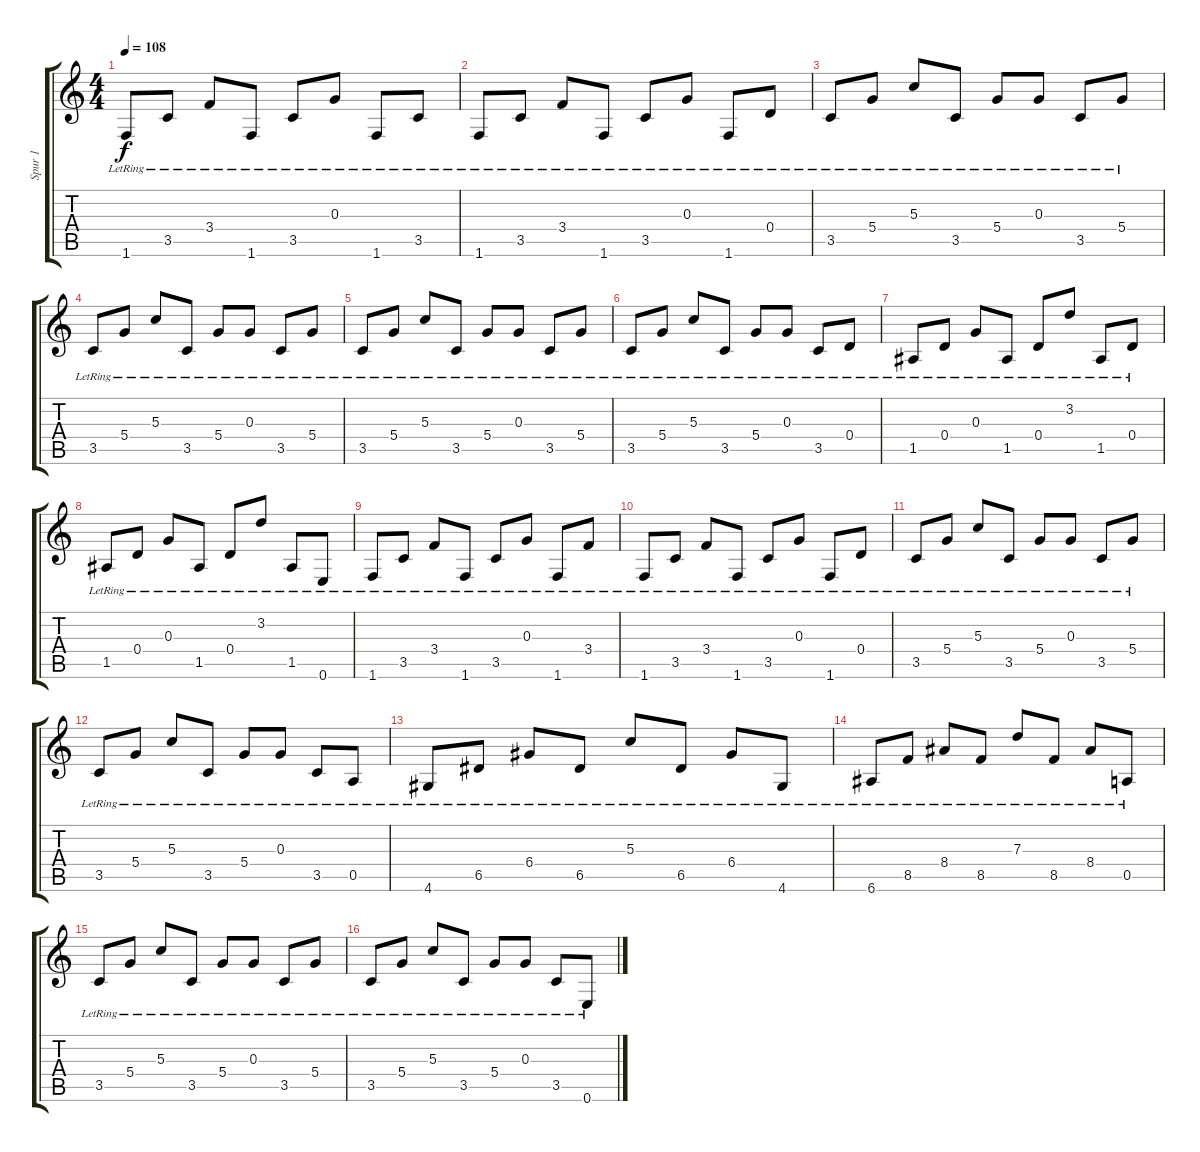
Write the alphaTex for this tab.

\track ("Spur 1" "Spur 1") {instrument electricguitarclean}
\staff {score tabs}
\tuning (E4 B3 G3 D3 A2 E2) {hide}
\ts (4 4)
\tempo 108
\clef g2
\ks c
1.6{lr}.8{dy f} 3.5{lr}.8 3.4{lr}.8 1.6{lr}.8 3.5{lr}.8 0.3{lr}.8 1.6{lr}.8 3.5{lr}.8 |
1.6{lr}.8 3.5{lr}.8 3.4{lr}.8 1.6{lr}.8 3.5{lr}.8 0.3{lr}.8 1.6{lr}.8 0.4{lr}.8 |
3.5{lr}.8 5.4{lr}.8 5.3{lr}.8 3.5{lr}.8 5.4{lr}.8 0.3{lr}.8 3.5{lr}.8 5.4{lr}.8 |
3.5{lr}.8 5.4{lr}.8 5.3{lr}.8 3.5{lr}.8 5.4{lr}.8 0.3{lr}.8 3.5{lr}.8 5.4{lr}.8 |
3.5{lr}.8 5.4{lr}.8 5.3{lr}.8 3.5{lr}.8 5.4{lr}.8 0.3{lr}.8 3.5{lr}.8 5.4{lr}.8 |
3.5{lr}.8 5.4{lr}.8 5.3{lr}.8 3.5{lr}.8 5.4{lr}.8 0.3{lr}.8 3.5{lr}.8 0.4{lr}.8 |
1.5{lr}.8 0.4{lr}.8 0.3{lr}.8 1.5{lr}.8 0.4{lr}.8 3.2{lr}.8 1.5{lr}.8 0.4{lr}.8 |
1.5{lr}.8 0.4{lr}.8 0.3{lr}.8 1.5{lr}.8 0.4{lr}.8 3.2{lr}.8 1.5{lr}.8 0.6{lr}.8 |
1.6{lr}.8 3.5{lr}.8 3.4{lr}.8 1.6{lr}.8 3.5{lr}.8 0.3{lr}.8 1.6{lr}.8 3.4{lr}.8 |
1.6{lr}.8 3.5{lr}.8 3.4{lr}.8 1.6{lr}.8 3.5{lr}.8 0.3{lr}.8 1.6{lr}.8 0.4{lr}.8 |
3.5{lr}.8 5.4{lr}.8 5.3{lr}.8 3.5{lr}.8 5.4{lr}.8 0.3{lr}.8 3.5{lr}.8 5.4{lr}.8 |
3.5{lr}.8 5.4{lr}.8 5.3{lr}.8 3.5{lr}.8 5.4{lr}.8 0.3{lr}.8 3.5{lr}.8 0.5{lr}.8 |
4.6{lr}.8 6.5{lr}.8 6.4{lr}.8 6.5{lr}.8 5.3{lr}.8 6.5{lr}.8 6.4{lr}.8 4.6{lr}.8 |
6.6{lr}.8 8.5{lr}.8 8.4{lr}.8 8.5{lr}.8 7.3{lr}.8 8.5{lr}.8 8.4{lr}.8 0.5{lr}.8 |
3.5{lr}.8 5.4{lr}.8 5.3{lr}.8 3.5{lr}.8 5.4{lr}.8 0.3{lr}.8 3.5{lr}.8 5.4{lr}.8 |
3.5{lr}.8 5.4{lr}.8 5.3{lr}.8 3.5{lr}.8 5.4{lr}.8 0.3{lr}.8 3.5{lr}.8 0.6{lr}.8
